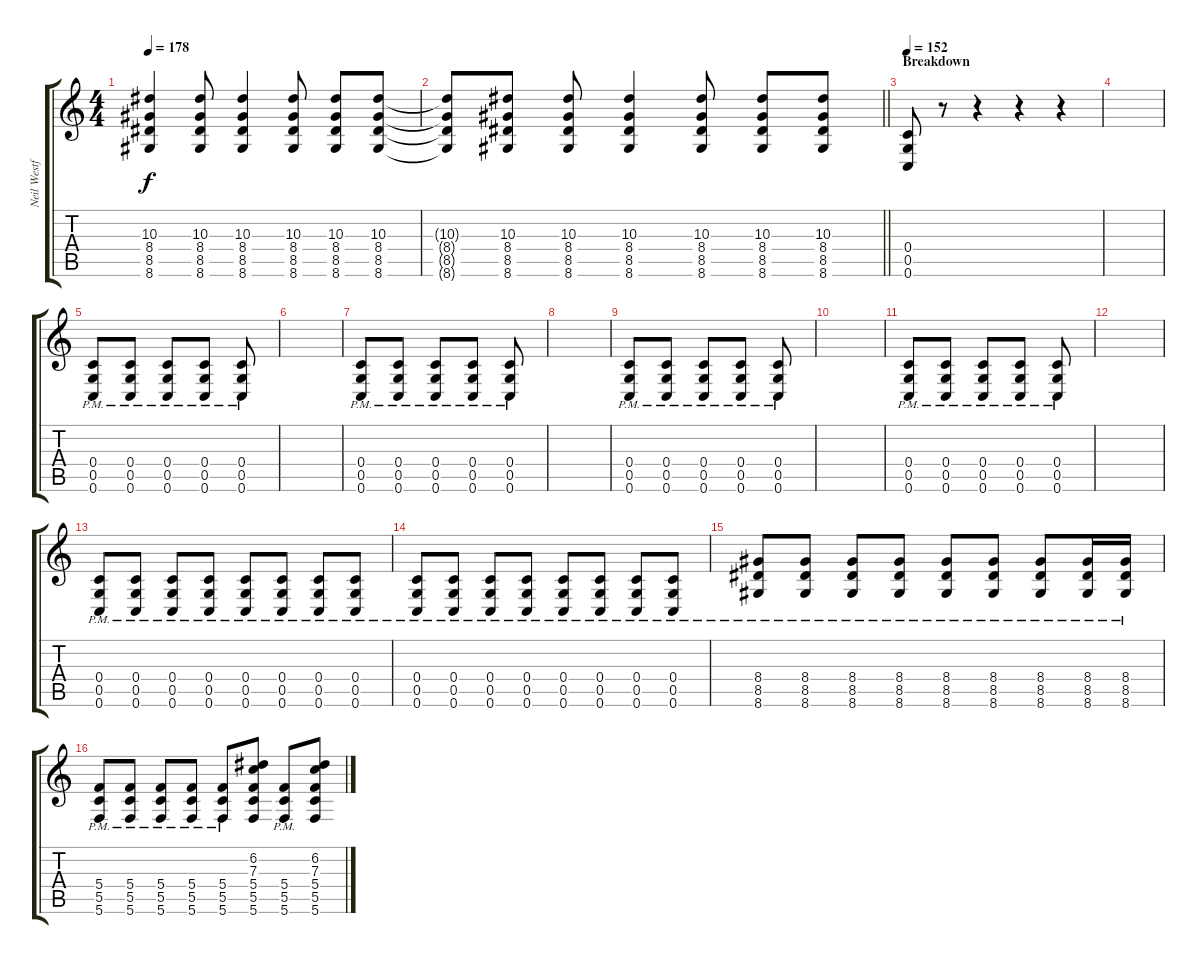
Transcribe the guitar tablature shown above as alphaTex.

\track ("Neil Westfall" "Neil Westf") {instrument distortionguitar}
\staff {score tabs}
\tuning (D4 A3 F3 C3 G2 C2) {hide}
\ts (4 4)
\tempo 178
\clef g2
\ks c
(10.3 8.4 8.5 8.6).4{dy f} (10.3 8.4 8.5 8.6).8 (10.3 8.4 8.5 8.6).4 (10.3 8.4 8.5 8.6).8 (10.3 8.4 8.5 8.6).8 (10.3 8.4 8.5 8.6).8 |
\barLineRight lightlight
(10.3{t} 8.4{t} 8.5{t} 8.6{t}).8 (10.3 8.4 8.5 8.6).8 (10.3 8.4 8.5 8.6).8 (10.3 8.4 8.5 8.6).4 (10.3 8.4 8.5 8.6).8 (10.3 8.4 8.5 8.6).8 (10.3 8.4 8.5 8.6).8 |
\section ("" "Breakdown")
\tempo 152
(0.4 0.5 0.6).8 r.8 r.4 r.4 r.4 |
|
(0.4{pm} 0.5{pm} 0.6{pm}).8 (0.4{pm} 0.5{pm} 0.6{pm}).8 (0.4{pm} 0.5{pm} 0.6{pm}).8 (0.4{pm} 0.5{pm} 0.6{pm}).8 (0.4{pm} 0.5{pm} 0.6{pm}).8 |
|
(0.4{pm} 0.5{pm} 0.6{pm}).8 (0.4{pm} 0.5{pm} 0.6{pm}).8 (0.4{pm} 0.5{pm} 0.6{pm}).8 (0.4{pm} 0.5{pm} 0.6{pm}).8 (0.4{pm} 0.5{pm} 0.6{pm}).8 |
|
(0.4{pm} 0.5{pm} 0.6{pm}).8 (0.4{pm} 0.5{pm} 0.6{pm}).8 (0.4{pm} 0.5{pm} 0.6{pm}).8 (0.4{pm} 0.5{pm} 0.6{pm}).8 (0.4{pm} 0.5{pm} 0.6{pm}).8 |
|
(0.4{pm} 0.5{pm} 0.6{pm}).8 (0.4{pm} 0.5{pm} 0.6{pm}).8 (0.4{pm} 0.5{pm} 0.6{pm}).8 (0.4{pm} 0.5{pm} 0.6{pm}).8 (0.4{pm} 0.5{pm} 0.6{pm}).8 |
|
(0.4{pm} 0.5{pm} 0.6{pm}).8 (0.4{pm} 0.5{pm} 0.6{pm}).8 (0.4{pm} 0.5{pm} 0.6{pm}).8 (0.4{pm} 0.5{pm} 0.6{pm}).8 (0.4{pm} 0.5{pm} 0.6{pm}).8 (0.4{pm} 0.5{pm} 0.6{pm}).8 (0.4{pm} 0.5{pm} 0.6{pm}).8 (0.4{pm} 0.5{pm} 0.6{pm}).8 |
(0.4{pm} 0.5{pm} 0.6{pm}).8 (0.4{pm} 0.5{pm} 0.6{pm}).8 (0.4{pm} 0.5{pm} 0.6{pm}).8 (0.4{pm} 0.5{pm} 0.6{pm}).8 (0.4{pm} 0.5{pm} 0.6{pm}).8 (0.4{pm} 0.5{pm} 0.6{pm}).8 (0.4{pm} 0.5{pm} 0.6{pm}).8 (0.4{pm} 0.5{pm} 0.6{pm}).8 |
(8.4{pm} 8.5{pm} 8.6{pm}).8 (8.4{pm} 8.5{pm} 8.6{pm}).8 (8.4{pm} 8.5{pm} 8.6{pm}).8 (8.4{pm} 8.5{pm} 8.6{pm}).8 (8.4{pm} 8.5{pm} 8.6{pm}).8 (8.4{pm} 8.5{pm} 8.6{pm}).8 (8.4{pm} 8.5{pm} 8.6{pm}).8 (8.4{pm} 8.5{pm} 8.6{pm}).16 (8.4{pm} 8.5{pm} 8.6{pm}).16 |
(5.4{pm} 5.5{pm} 5.6{pm}).8 (5.4{pm} 5.5{pm} 5.6{pm}).8 (5.4{pm} 5.5{pm} 5.6{pm}).8 (5.4{pm} 5.5{pm} 5.6{pm}).8 (5.4{pm} 5.5{pm} 5.6{pm}).8 (6.2 7.3 5.4 5.5 5.6).8 (5.4{pm} 5.5{pm} 5.6{pm}).8 (6.2 7.3 5.4 5.5 5.6).8
